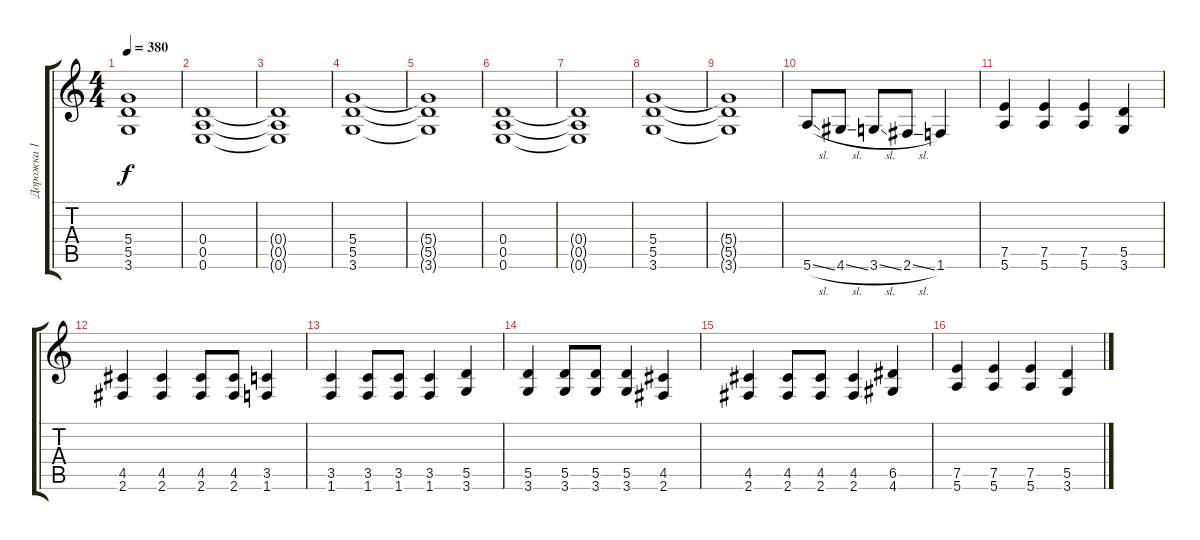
\track ("Дорожка 1" "Дорожка 1") {instrument distortionguitar}
\staff {score tabs}
\tuning (E4 B3 G3 D3 A2 E2) {hide}
\ts (4 4)
\tempo 380
\clef g2
\ks c
(5.4{t} 5.5{t} 3.6{t}).1{dy f} |
(0.4 0.5 0.6).1 |
(0.4{t} 0.5{t} 0.6{t}).1 |
(5.4 5.5 3.6).1 |
(5.4{t} 5.5{t} 3.6{t}).1 |
(0.4 0.5 0.6).1 |
(0.4{t} 0.5{t} 0.6{t}).1 |
(5.4 5.5 3.6).1 |
(5.4{t} 5.5{t} 3.6{t}).1 |
5.6{sl}.8 4.6{sl}.8 3.6{sl}.8 2.6{sl}.8 1.6.4 |
(7.5 5.6).4 (7.5 5.6).4 (7.5 5.6).4 (5.5 3.6).4 |
(4.5 2.6).4 (4.5 2.6).4 (4.5 2.6).8 (4.5 2.6).8 (3.5 1.6).4 |
(3.5 1.6).4 (3.5 1.6).8 (3.5 1.6).8 (3.5 1.6).4 (5.5 3.6).4 |
(5.5 3.6).4 (5.5 3.6).8 (5.5 3.6).8 (5.5 3.6).4 (4.5 2.6).4 |
(4.5 2.6).4 (4.5 2.6).8 (4.5 2.6).8 (4.5 2.6).4 (6.5 4.6).4 |
(7.5 5.6).4 (7.5 5.6).4 (7.5 5.6).4 (5.5 3.6).4
